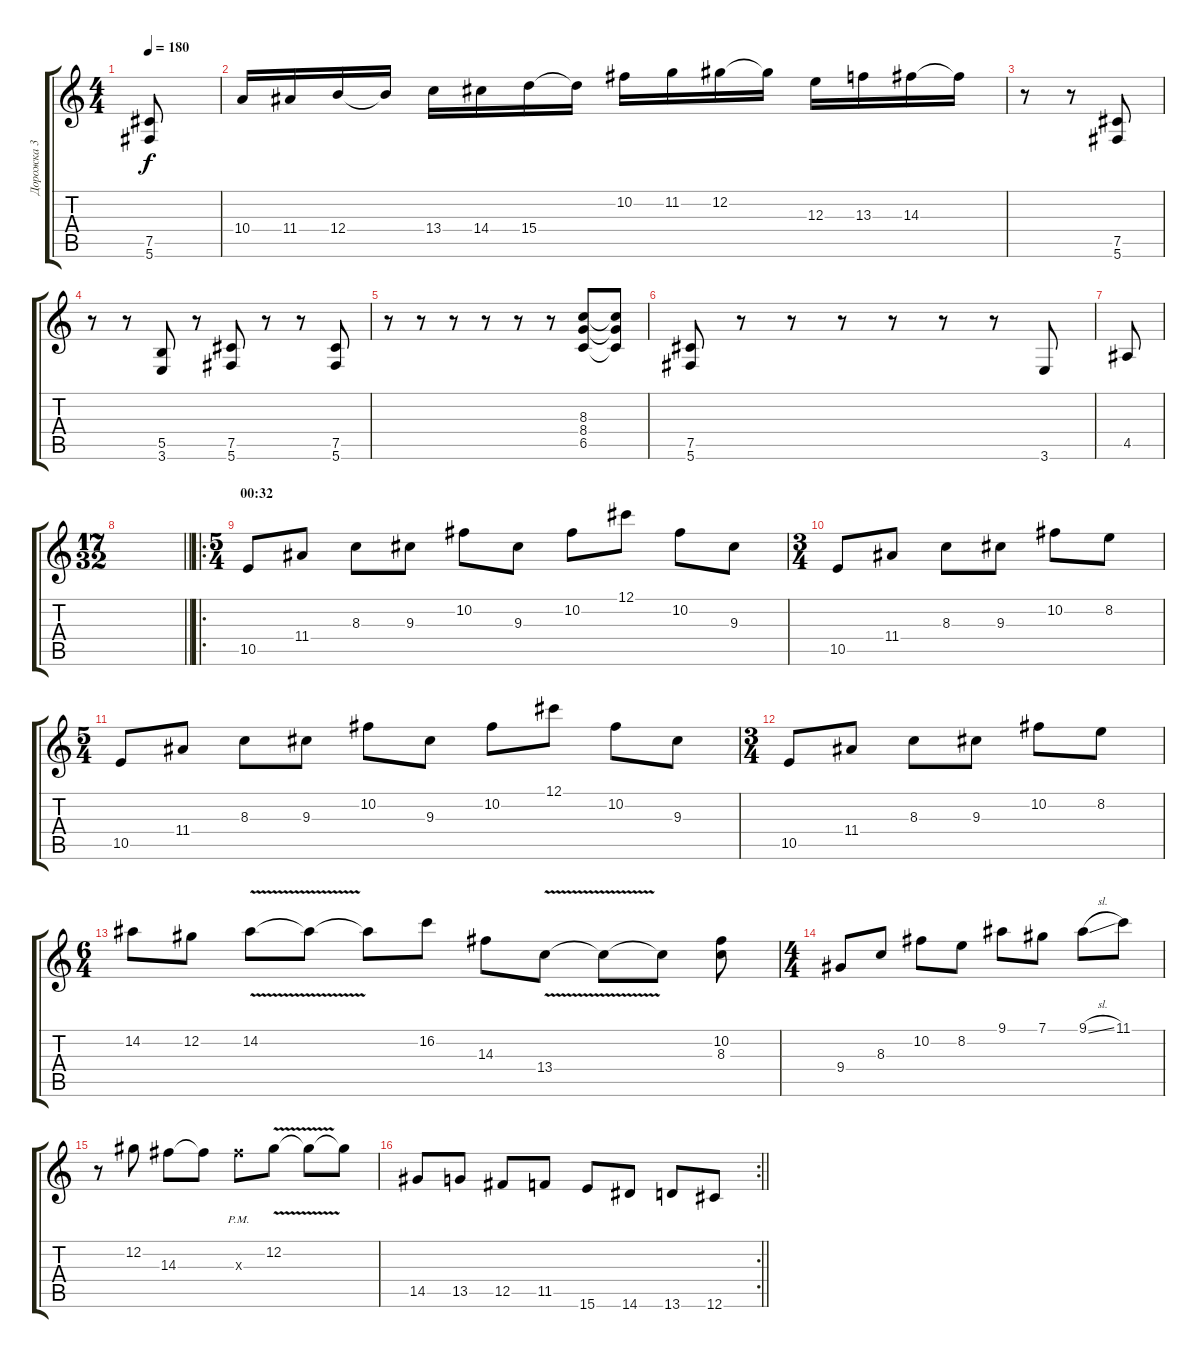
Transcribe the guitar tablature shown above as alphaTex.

\track ("Дорожка 3" "Дорожка 3") {instrument distortionguitar}
\staff {score tabs}
\tuning (Db4 Ab3 E3 B2 Gb2 Db2) {hide}
\ts (4 4)
\tempo 180
\clef g2
\ks c
(7.5 5.6).8{dy f} |
10.4.16 11.4.16 12.4.16 12.4{t}.16 13.4.16 14.4.16 15.4.16 15.4{t}.16 10.2.16 11.2.16 12.2.16 12.2{t}.16 12.3.16 13.3.16 14.3.16 14.3{t}.16 |
r.8 r.8 (7.5 5.6).8 |
r.8 r.8 (5.5 3.6).8 r.8 (7.5 5.6).8 r.8 r.8 (7.5 5.6).8 |
r.8 r.8 r.8 r.8 r.8 r.8 (8.3 8.4 6.5).8 (8.3{t} 8.4{t} 6.5{t}).8 |
(7.5 5.6).8 r.8 r.8 r.8 r.8 r.8 r.8 3.6.8 |
4.5.8 |
\ts (17 32)
\barLineRight lightlight
|
\ro
\ts (5 4)
\section ("" "00:32")
10.5.8{instrument overdrivenguitar} 11.4.8 8.3.8 9.3.8 10.2.8 9.3.8 10.2.8 12.1.8 10.2.8 9.3.8 |
\ts (3 4)
10.5.8 11.4.8 8.3.8 9.3.8 10.2.8 8.2.8 |
\ts (5 4)
10.5.8 11.4.8 8.3.8 9.3.8 10.2.8 9.3.8 10.2.8 12.1.8 10.2.8 9.3.8 |
\ts (3 4)
10.5.8 11.4.8 8.3.8 9.3.8 10.2.8 8.2.8 |
\ts (6 4)
14.2.8 12.2.8 14.2{v}.8 14.2{t}.8 14.2{t}.8 16.2.8 14.3.8 13.4{v}.8 13.4{t}.8 13.4{t}.8 (10.2 8.3).8 |
\ts (4 4)
9.4.8 8.3.8 10.2.8 8.2.8 9.1.8 7.1.8 9.1{sl}.8 11.1.8 |
r.8 12.2.8 14.3.8 14.3{t}.8 14.3{pm x}.8 12.2{v}.8 12.2{t}.8 12.2{t}.8 |
\rc 2
\barLineRight lightlight
14.5.8 13.5.8 12.5.8 11.5.8 15.6.8 14.6.8 13.6.8 12.6.8
